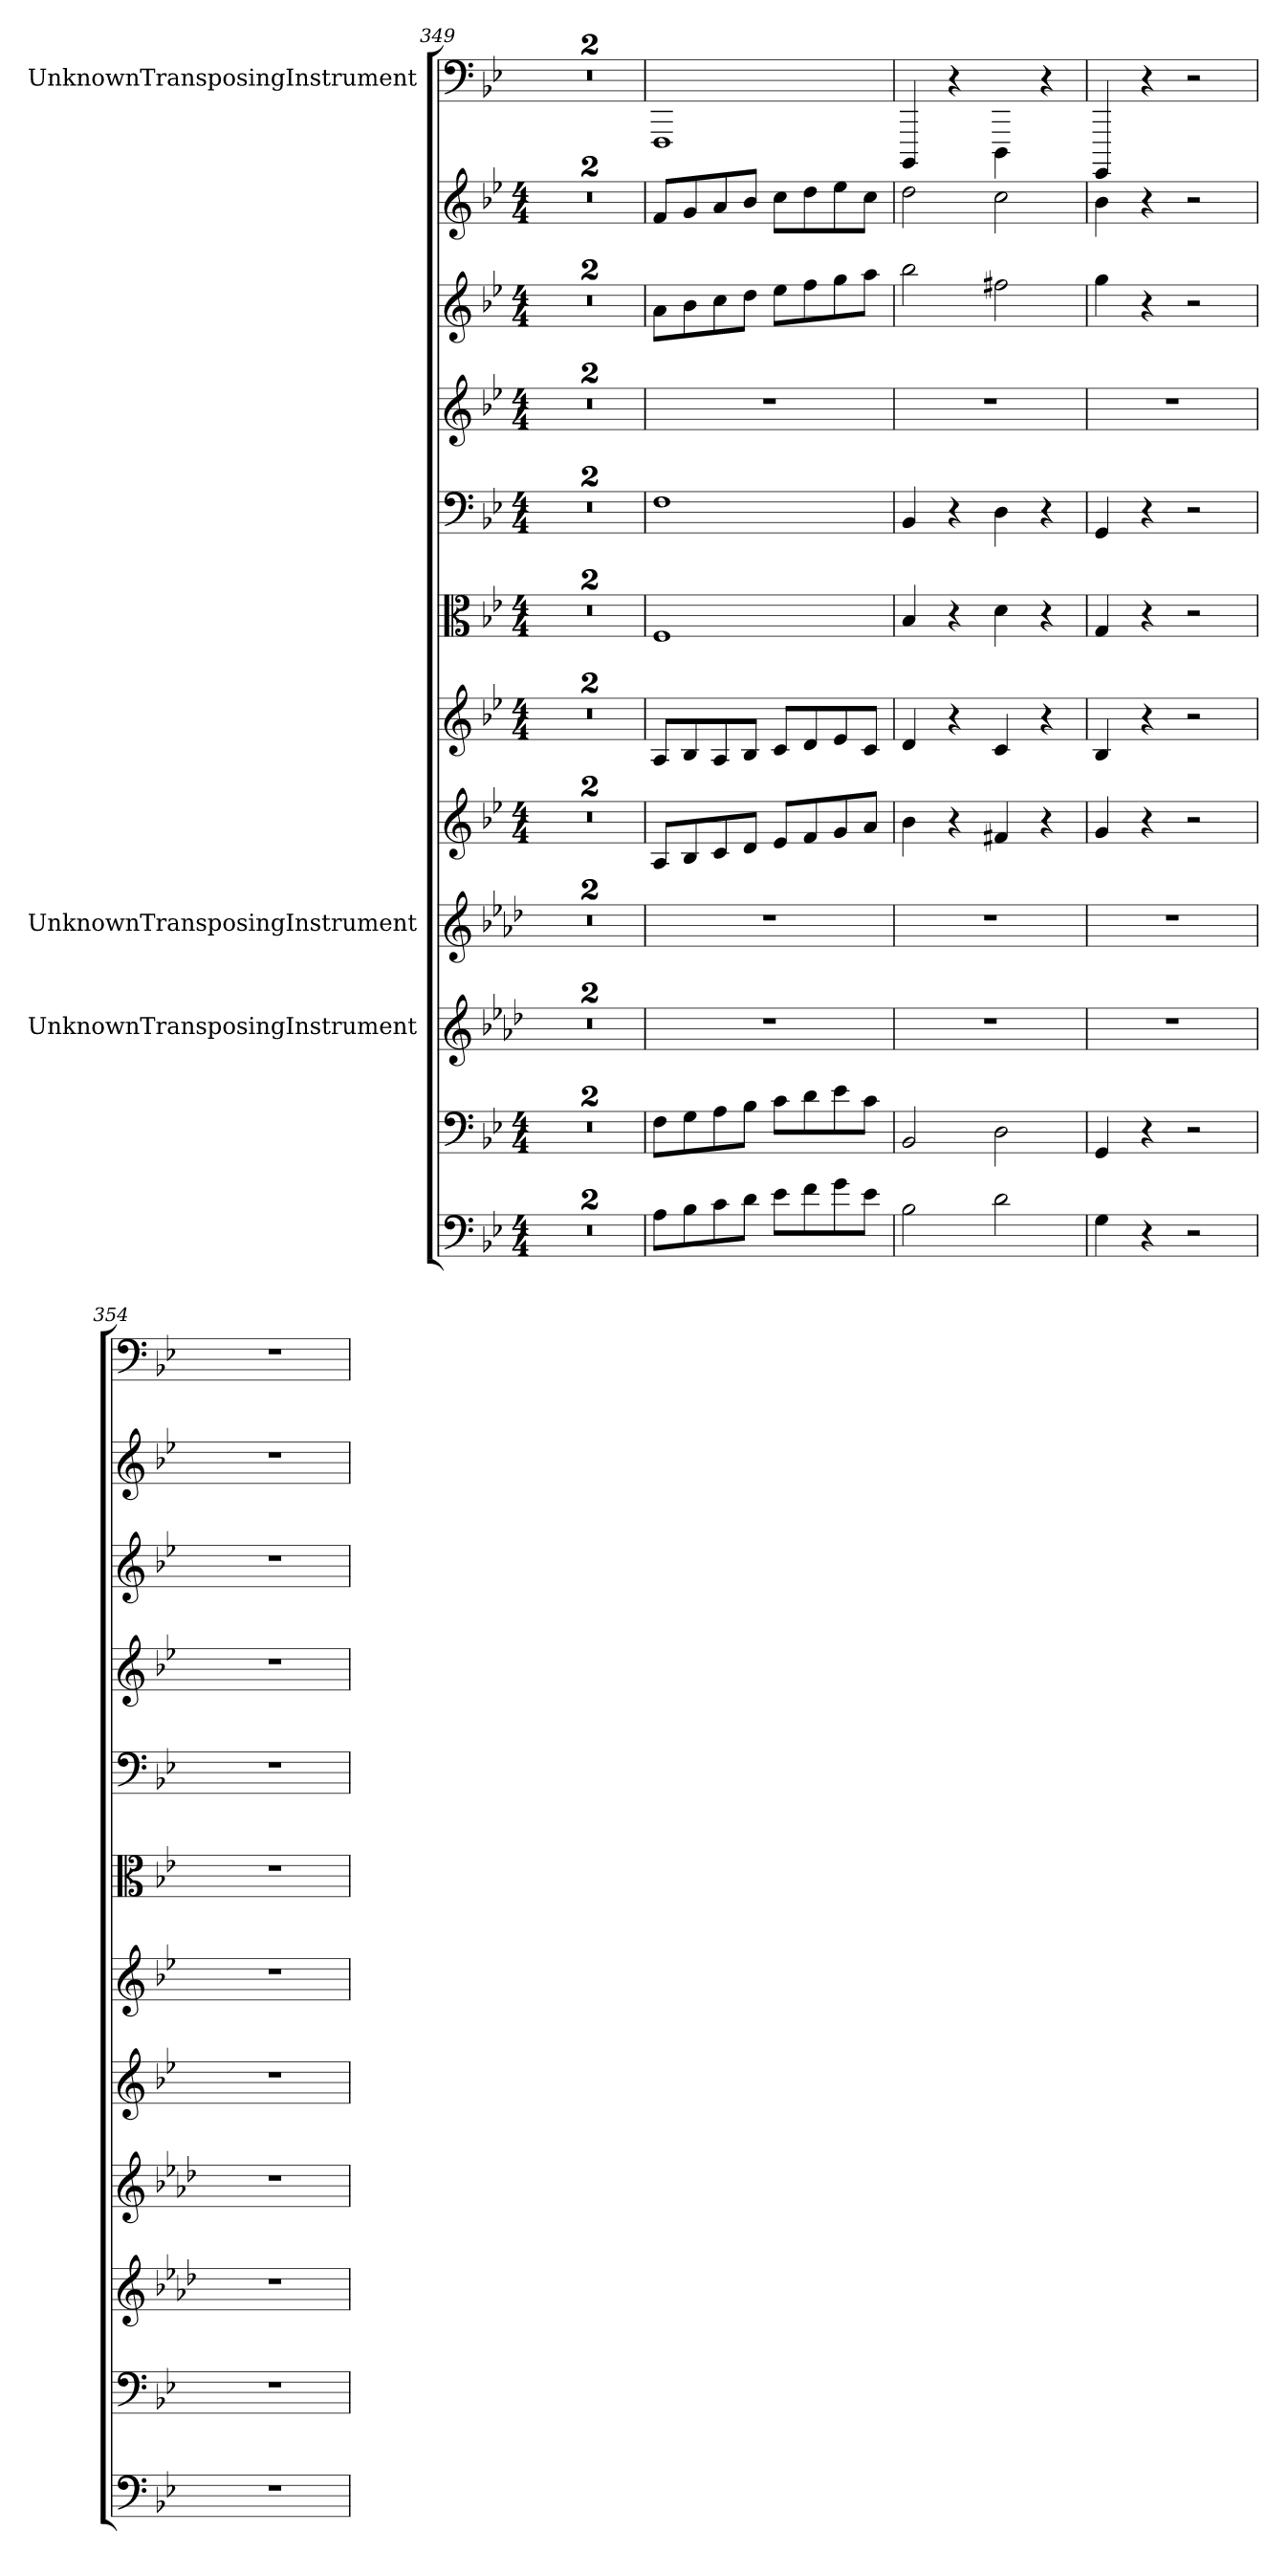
**kern	**kern	**kern	**kern	**kern	**kern	**kern	**kern	**kern	**kern	**kern	**kern
*part12	*part11	*part10	*part9	*part8	*part7	*part6	*part5	*part4	*part3	*part2	*part1
*staff12	*staff11	*staff10	*staff9	*staff8	*staff7	*staff6	*staff5	*staff4	*staff3	*staff2	*staff1
*	*	*I"UnknownTransposingInstrument	*I"UnknownTransposingInstrument	*	*	*	*	*	*	*	*I"UnknownTransposingInstrument
*clefF4	*clefF4	*clefG2	*clefG2	*clefG2	*clefG2	*clefC3	*clefF4	*clefG2	*clefG2	*clefG2	*clefF4
*	*	*ITrd-1c-2	*ITrd-1c-2	*	*	*	*	*	*	*	*ITrd-7c-12
*k[b-e-]	*k[b-e-]	*k[b-e-]	*k[b-e-]	*k[b-e-]	*k[b-e-]	*k[b-e-]	*k[b-e-]	*k[b-e-]	*k[b-e-]	*k[b-e-]	*k[b-e-]
*M4/4	*M4/4	*	*	*M4/4	*M4/4	*M4/4	*M4/4	*M4/4	*M4/4	*M4/4	*
=349	=349	=349	=349	=349	=349	=349	=349	=349	=349	=349	=349
1r	1r	1r	1r	1r	1r	1r	1r	1r	1r	1r	1r
=350	=350	=350	=350	=350	=350	=350	=350	=350	=350	=350	=350
1r	1r	1r	1r	1r	1r	1r	1r	1r	1r	1r	1r
=351	=351	=351	=351	=351	=351	=351	=351	=351	=351	=351	=351
8A\L	8F\L	1r	1r	8A/L	8A/L	1F/	1F\	1r	8a\L	8f/L	1FF\
8B-\	8G\	.	.	8B-/	8B-/	.	.	.	8b-\	8g/	.
8c\	8A\	.	.	8c/	8A/	.	.	.	8cc\	8a/	.
8d\J	8B-\J	.	.	8d/J	8B-/J	.	.	.	8dd\J	8b-/J	.
8e-\L	8c\L	.	.	8e-/L	8c/L	.	.	.	8ee-\L	8cc\L	.
8f\	8d\	.	.	8f/	8d/	.	.	.	8ff\	8dd\	.
8g\	8e-\	.	.	8g/	8e-/	.	.	.	8gg\	8ee-\	.
8e-\J	8c\J	.	.	8a/J	8c/J	.	.	.	8aa\J	8cc\J	.
=352	=352	=352	=352	=352	=352	=352	=352	=352	=352	=352	=352
2B-\	2BB-/	1r	1r	4b-\	4d/	4B-/	4BB-/	1r	2bb-\	2dd\	4BBB-/
.	.	.	.	4r	4r	4r	4r	.	.	.	4r
2d\	2D\	.	.	4f#X/	4c/	4d\	4D\	.	2ff#X\	2cc\	4DD\
.	.	.	.	4r	4r	4r	4r	.	.	.	4r
=353	=353	=353	=353	=353	=353	=353	=353	=353	=353	=353	=353
4G\	4GG/	1r	1r	4g/	4B-/	4G/	4GG/	1r	4gg\	4b-\	4GGG/
4r	4r	.	.	4r	4r	4r	4r	.	4r	4r	4r
2r	2r	.	.	2r	2r	2r	2r	.	2r	2r	2r
=354	=354	=354	=354	=354	=354	=354	=354	=354	=354	=354	=354
1r	1r	1r	1r	1r	1r	1r	1r	1r	1r	1r	1r
=	=	=	=	=	=	=	=	=	=	=	=
*-	*-	*-	*-	*-	*-	*-	*-	*-	*-	*-	*-
